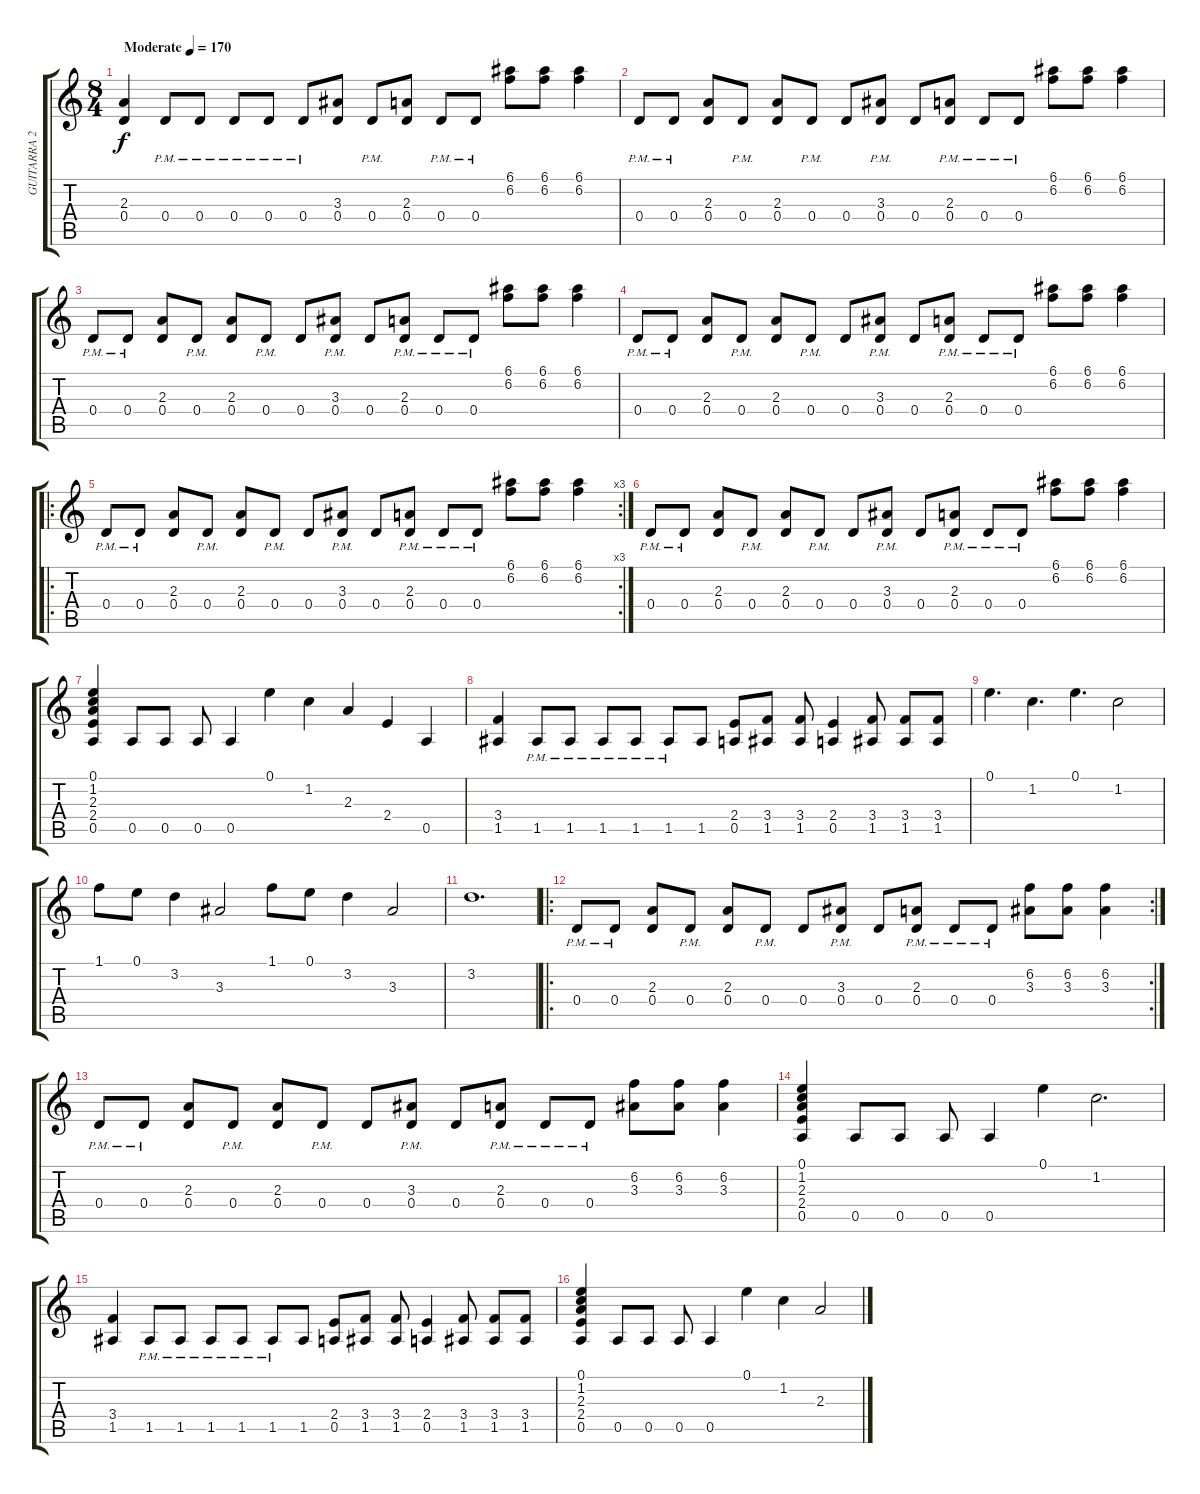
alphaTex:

\track ("GUITARRA 2" "GUITARRA 2") {instrument distortionguitar}
\staff {score tabs}
\tuning (E4 B3 G3 D3 A2 E2) {hide}
\ts (8 4)
\tempo (170 "Moderate")
\clef g2
\ks c
(2.3 0.4).4{dy f instrument distortionguitar} 0.4{pm}.8 0.4{pm}.8 0.4{pm}.8 0.4{pm}.8 0.4{pm}.8 (3.3 0.4).8 0.4{pm}.8 (2.3 0.4).8 0.4{pm}.8 0.4{pm}.8 (6.1 6.2).8 (6.1 6.2).8 (6.1 6.2).4 |
0.4{pm}.8 0.4{pm}.8 (2.3 0.4).8 0.4{pm}.8 (2.3 0.4).8 0.4{pm}.8 0.4.8 (3.3 0.4{pm}).8 0.4.8 (2.3 0.4{pm}).8 0.4{pm}.8 0.4{pm}.8 (6.1 6.2).8 (6.1 6.2).8 (6.1 6.2).4 |
0.4{pm}.8 0.4{pm}.8 (2.3 0.4).8 0.4{pm}.8 (2.3 0.4).8 0.4{pm}.8 0.4.8 (3.3 0.4{pm}).8 0.4.8 (2.3 0.4{pm}).8 0.4{pm}.8 0.4{pm}.8 (6.1 6.2).8 (6.1 6.2).8 (6.1 6.2).4 |
0.4{pm}.8 0.4{pm}.8 (2.3 0.4).8 0.4{pm}.8 (2.3 0.4).8 0.4{pm}.8 0.4.8 (3.3 0.4{pm}).8 0.4.8 (2.3 0.4{pm}).8 0.4{pm}.8 0.4{pm}.8 (6.1 6.2).8 (6.1 6.2).8 (6.1 6.2).4 |
\ro
\rc 3
0.4{pm}.8 0.4{pm}.8 (2.3 0.4).8 0.4{pm}.8 (2.3 0.4).8 0.4{pm}.8 0.4.8 (3.3 0.4{pm}).8 0.4.8 (2.3 0.4{pm}).8 0.4{pm}.8 0.4{pm}.8 (6.1 6.2).8 (6.1 6.2).8 (6.1 6.2).4 |
0.4{pm}.8 0.4{pm}.8 (2.3 0.4).8 0.4{pm}.8 (2.3 0.4).8 0.4{pm}.8 0.4.8 (3.3 0.4{pm}).8 0.4.8 (2.3 0.4{pm}).8 0.4{pm}.8 0.4{pm}.8 (6.1 6.2).8 (6.1 6.2).8 (6.1 6.2).4 |
(0.1 1.2 2.3 2.4 0.5).4 0.5.8 0.5.8 0.5.8 0.5.4 0.1.4 1.2.4 2.3.4 2.4.4 0.5.4 |
(3.4 1.5).4 1.5{pm}.8 1.5{pm}.8 1.5{pm}.8 1.5{pm}.8 1.5{pm}.8 1.5.8 (2.4 0.5).8 (3.4 1.5).8 (3.4 1.5).8 (2.4 0.5).4 (3.4 1.5).8 (3.4 1.5).8 (3.4 1.5).8 |
0.1.4{d} 1.2.4{d} 0.1.4{d} 1.2.2 |
1.1.8 0.1.8 3.2.4 3.3.2 1.1.8 0.1.8 3.2.4 3.3.2 |
3.2.1{d} |
\ro
\rc 2
0.4{pm}.8 0.4{pm}.8 (2.3 0.4).8 0.4{pm}.8 (2.3 0.4).8 0.4{pm}.8 0.4.8 (3.3 0.4{pm}).8 0.4.8 (2.3 0.4{pm}).8 0.4{pm}.8 0.4{pm}.8 (6.2 3.3).8 (6.2 3.3).8 (6.2 3.3).4 |
0.4{pm}.8 0.4{pm}.8 (2.3 0.4).8 0.4{pm}.8 (2.3 0.4).8 0.4{pm}.8 0.4.8 (3.3 0.4{pm}).8 0.4.8 (2.3 0.4{pm}).8 0.4{pm}.8 0.4{pm}.8 (6.2 3.3).8 (6.2 3.3).8 (6.2 3.3).4 |
(0.1 1.2 2.3 2.4 0.5).4 0.5.8 0.5.8 0.5.8 0.5.4 0.1.4 1.2.2{d} |
(3.4 1.5).4 1.5{pm}.8 1.5{pm}.8 1.5{pm}.8 1.5{pm}.8 1.5{pm}.8 1.5.8 (2.4 0.5).8 (3.4 1.5).8 (3.4 1.5).8 (2.4 0.5).4 (3.4 1.5).8 (3.4 1.5).8 (3.4 1.5).8 |
(0.1 1.2 2.3 2.4 0.5).4 0.5.8 0.5.8 0.5.8 0.5.4 0.1.4 1.2.4 2.3.2
